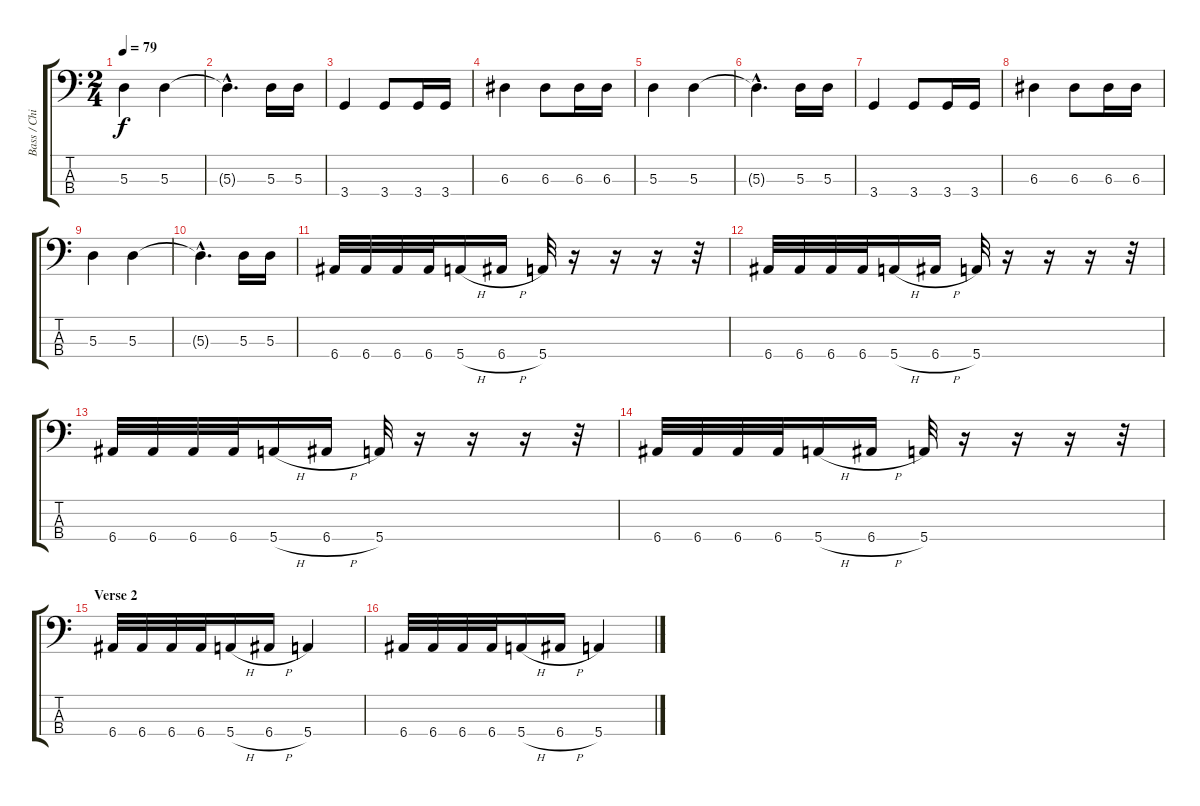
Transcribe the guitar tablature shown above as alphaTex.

\track ("Bass / Chi Cheng" "Bass / Chi") {instrument electricbassfinger}
\staff {score tabs}
\tuning (G2 D2 A1 E1) {hide}
\ts (2 4)
\tempo 79
\clef f4
\ks c
5.3.4{dy f} 5.3.4 |
5.3{hac t}.4{d} 5.3.16 5.3.16 |
3.4.4 3.4.8 3.4.16 3.4.16 |
6.3.4 6.3.8 6.3.16 6.3.16 |
5.3.4 5.3.4 |
5.3{hac t}.4{d} 5.3.16 5.3.16 |
3.4.4 3.4.8 3.4.16 3.4.16 |
6.3.4 6.3.8 6.3.16 6.3.16 |
5.3.4 5.3.4 |
5.3{hac t}.4{d} 5.3.16 5.3.16 |
6.4.32 6.4.32 6.4.32 6.4.32 5.4{h}.16 6.4{h}.16 5.4.32 r.16 r.16 r.16 r.32 |
6.4.32 6.4.32 6.4.32 6.4.32 5.4{h}.16 6.4{h}.16 5.4.32 r.16 r.16 r.16 r.32 |
6.4.32 6.4.32 6.4.32 6.4.32 5.4{h}.16 6.4{h}.16 5.4.32 r.16 r.16 r.16 r.32 |
6.4.32 6.4.32 6.4.32 6.4.32 5.4{h}.16 6.4{h}.16 5.4.32 r.16 r.16 r.16 r.32 |
\section ("" "Verse 2")
6.4.32 6.4.32 6.4.32 6.4.32 5.4{h}.16 6.4{h}.16 5.4.4 |
6.4.32 6.4.32 6.4.32 6.4.32 5.4{h}.16 6.4{h}.16 5.4.4
